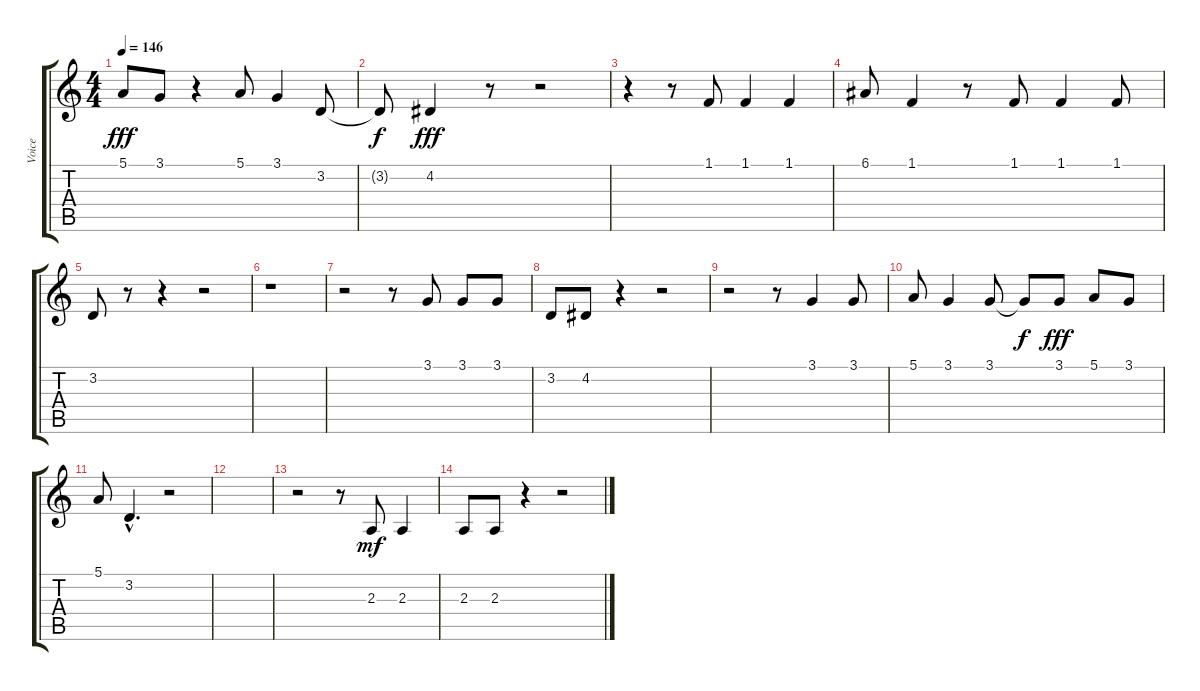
\track ("Voice" "Voice") {instrument lead6voice}
\staff {score tabs}
\tuning (E4 B3 G3 D3 A2 E2) {hide}
\ts (4 4)
\tempo 146
\clef g2
\ks c
5.1.8{dy fff} 3.1.8 r.4 5.1.8 3.1.4 3.2.8 |
3.2{t}.8{dy f} 4.2.4{dy fff} r.8 r.2 |
r.4 r.8 1.1.8 1.1.4 1.1.4 |
6.1.8 1.1.4 r.8 1.1.8 1.1.4 1.1.8 |
3.2.8 r.8 r.4 r.2 |
r.1 |
r.2 r.8 3.1.8 3.1.8 3.1.8 |
3.2.8 4.2.8 r.4 r.2 |
r.2 r.8 3.1.4 3.1.8 |
5.1.8 3.1.4 3.1.8 3.1{t}.8{dy f} 3.1.8{dy fff} 5.1.8 3.1.8 |
5.1.8 3.2{hac}.4{d} r.2 |
|
r.2 r.8 2.3.8{dy mf} 2.3.4 |
2.3.8 2.3.8 r.4 r.2
